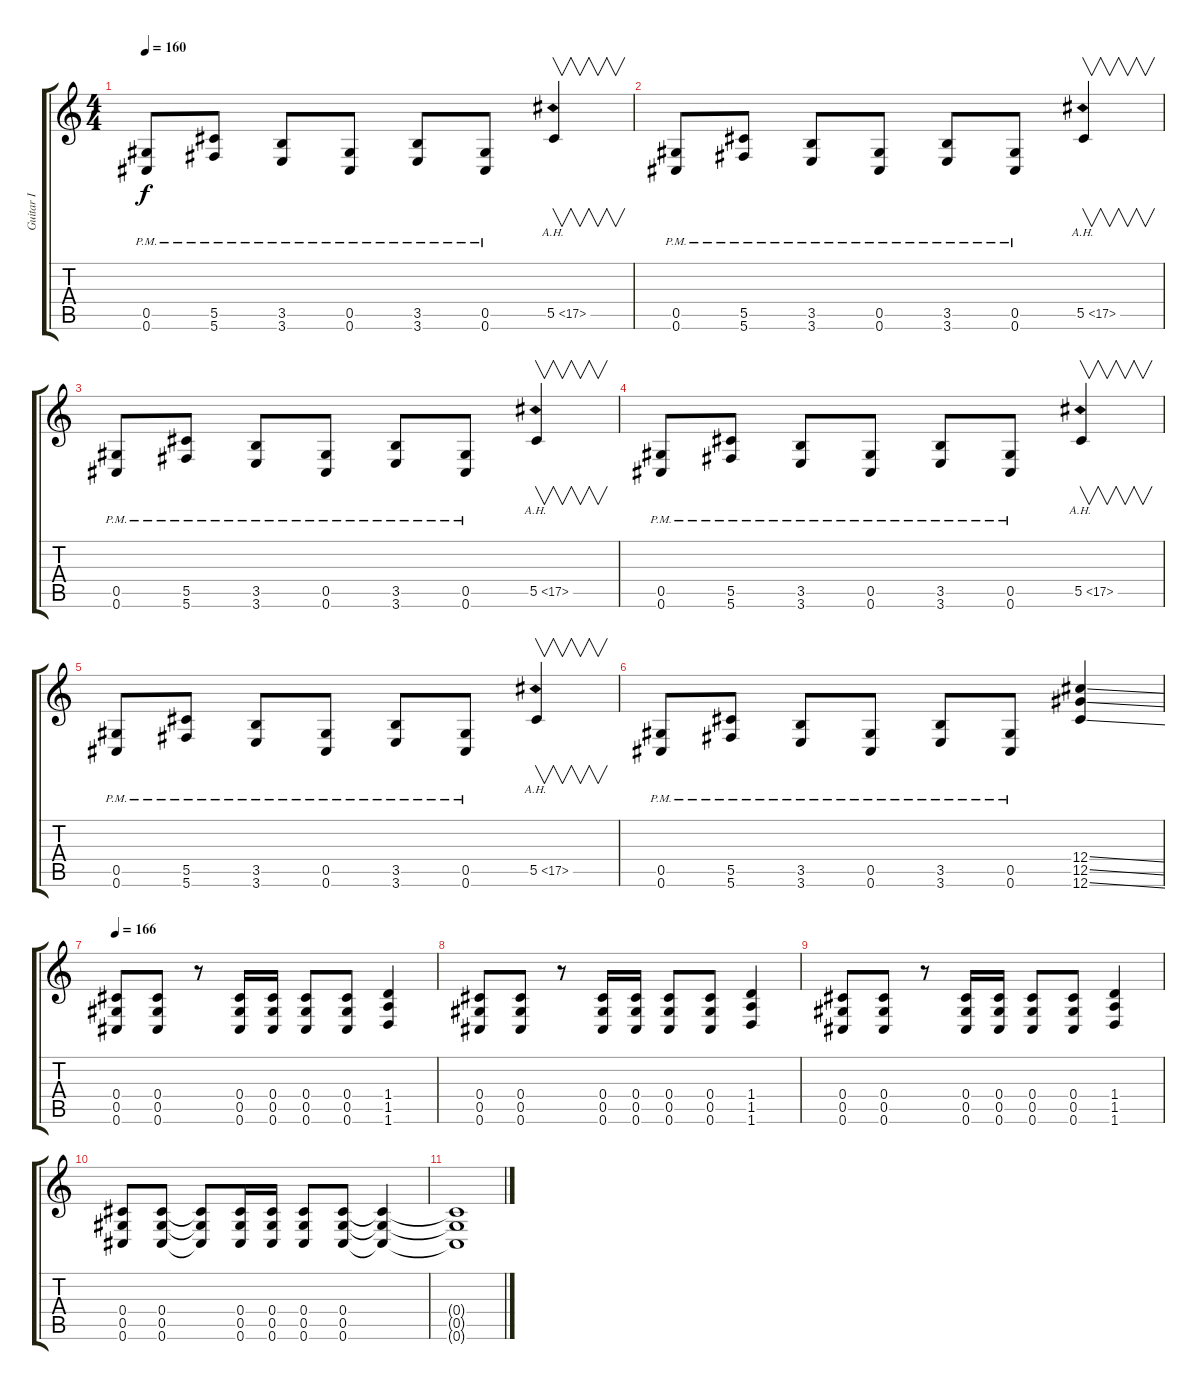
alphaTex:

\track ("Guitar I" "Guitar I") {instrument distortionguitar}
\staff {score tabs}
\tuning (Eb4 Bb3 Gb3 Db3 Ab2 Db2) {hide}
\ts (4 4)
\tempo 160
\clef g2
\ks c
(0.5{pm} 0.6{pm}).8{dy f instrument distortionguitar} (5.5{pm} 5.6{pm}).8 (3.5{pm} 3.6{pm}).8 (0.5{pm} 0.6{pm}).8 (3.5{pm} 3.6{pm}).8 (0.5{pm} 0.6{pm}).8 5.5{ah 12}.4{v instrument guitarharmonics} |
(0.5{pm} 0.6{pm}).8{instrument distortionguitar} (5.5{pm} 5.6{pm}).8 (3.5{pm} 3.6{pm}).8 (0.5{pm} 0.6{pm}).8 (3.5{pm} 3.6{pm}).8 (0.5{pm} 0.6{pm}).8 5.5{ah 12}.4{v instrument guitarharmonics} |
(0.5{pm} 0.6{pm}).8{instrument distortionguitar} (5.5{pm} 5.6{pm}).8 (3.5{pm} 3.6{pm}).8 (0.5{pm} 0.6{pm}).8 (3.5{pm} 3.6{pm}).8 (0.5{pm} 0.6{pm}).8 5.5{ah 12}.4{v instrument guitarharmonics} |
(0.5{pm} 0.6{pm}).8{instrument distortionguitar} (5.5{pm} 5.6{pm}).8 (3.5{pm} 3.6{pm}).8 (0.5{pm} 0.6{pm}).8 (3.5{pm} 3.6{pm}).8 (0.5{pm} 0.6{pm}).8 5.5{ah 12}.4{v instrument guitarharmonics} |
(0.5{pm} 0.6{pm}).8{instrument distortionguitar} (5.5{pm} 5.6{pm}).8 (3.5{pm} 3.6{pm}).8 (0.5{pm} 0.6{pm}).8 (3.5{pm} 3.6{pm}).8 (0.5{pm} 0.6{pm}).8 5.5{ah 12}.4{v instrument guitarharmonics} |
(0.5{pm} 0.6{pm}).8{instrument distortionguitar} (5.5{pm} 5.6{pm}).8 (3.5{pm} 3.6{pm}).8 (0.5{pm} 0.6{pm}).8 (3.5{pm} 3.6{pm}).8 (0.5{pm} 0.6{pm}).8 (12.4{ss} 12.5{ss} 12.6{ss}).4 |
\tempo 166
(0.4 0.5 0.6).8 (0.4 0.5 0.6).8 r.8 (0.4 0.5 0.6).16 (0.4 0.5 0.6).16 (0.4 0.5 0.6).8 (0.4 0.5 0.6).8 (1.4 1.5 1.6).4 |
(0.4 0.5 0.6).8 (0.4 0.5 0.6).8 r.8 (0.4 0.5 0.6).16 (0.4 0.5 0.6).16 (0.4 0.5 0.6).8 (0.4 0.5 0.6).8 (1.4 1.5 1.6).4 |
(0.4 0.5 0.6).8 (0.4 0.5 0.6).8 r.8 (0.4 0.5 0.6).16 (0.4 0.5 0.6).16 (0.4 0.5 0.6).8 (0.4 0.5 0.6).8 (1.4 1.5 1.6).4 |
(0.4 0.5 0.6).8 (0.4 0.5 0.6).8 (0.4{t} 0.5{t} 0.6{t}).8 (0.4 0.5 0.6).16 (0.4 0.5 0.6).16 (0.4 0.5 0.6).8 (0.4 0.5 0.6).8 (0.4{t} 0.5{t} 0.6{t}).4{volume 0} |
(0.4{t} 0.5{t} 0.6{t}).1
